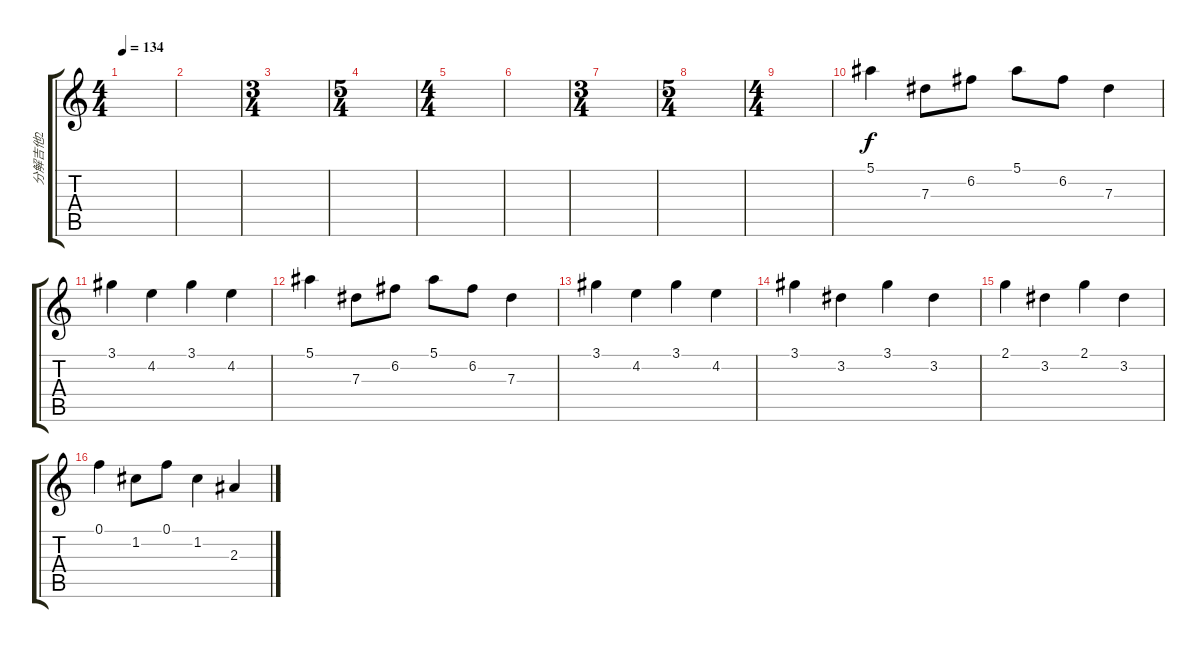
\track ("分解吉他2" "分解吉他2") {instrument electricguitarclean}
\staff {score tabs}
\tuning (F4 C4 Ab3 Eb3 Bb2 F2) {hide}
\ts (4 4)
\tempo 134
\clef g2
\ks c
|
|
\ts (3 4)
|
\ts (5 4)
|
\ts (4 4)
|
|
\ts (3 4)
|
\ts (5 4)
|
\ts (4 4)
|
5.1.4 7.3.8 6.2.8 5.1.8 6.2.8 7.3.4 |
3.1.4 4.2.4 3.1.4 4.2.4 |
5.1.4 7.3.8 6.2.8 5.1.8 6.2.8 7.3.4 |
3.1.4 4.2.4 3.1.4 4.2.4 |
3.1.4 3.2.4 3.1.4 3.2.4 |
2.1.4 3.2.4 2.1.4 3.2.4 |
0.1.4 1.2.8 0.1.8 1.2.4 2.3.4
